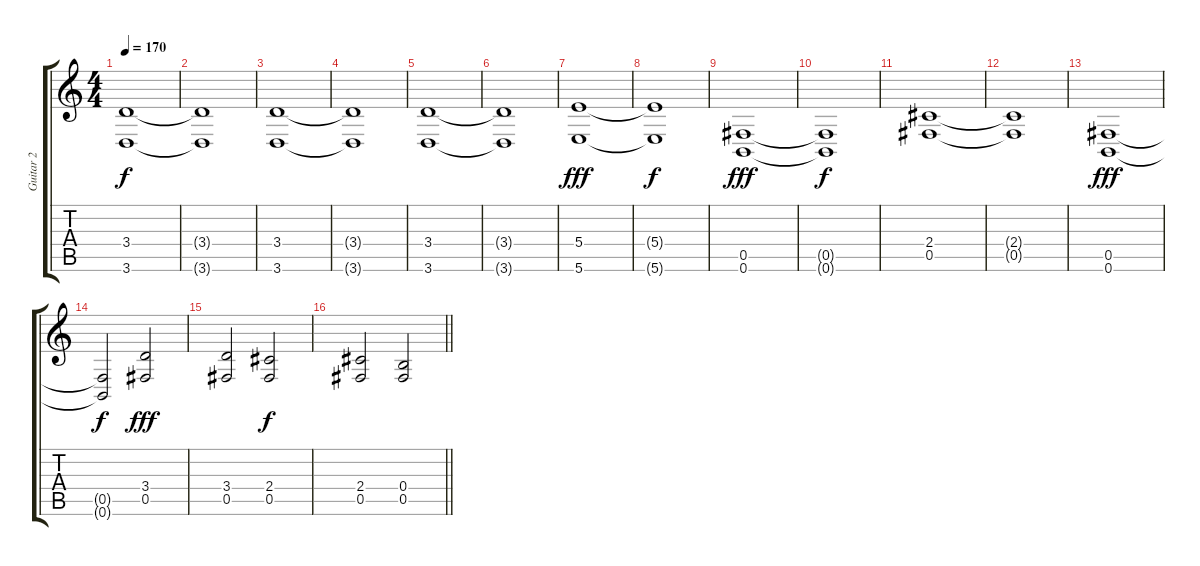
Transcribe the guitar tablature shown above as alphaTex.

\track ("Guitar 2" "Guitar 2") {instrument overdrivenguitar}
\staff {score tabs}
\tuning (Db4 Ab3 E3 B2 Gb2 B1) {hide}
\ts (4 4)
\tempo 170
\clef g2
\ks c
(3.4 3.6).1{dy f} |
(3.4{t} 3.6{t}).1 |
(3.4 3.6).1 |
(3.4{t} 3.6{t}).1 |
(3.4 3.6).1 |
(3.4{t} 3.6{t}).1 |
(5.4 5.6).1{dy fff} |
(5.4{t} 5.6{t}).1{dy f} |
(0.5 0.6).1{dy fff} |
(0.5{t} 0.6{t}).1{dy f} |
(2.4 0.5).1 |
(2.4{t} 0.5{t}).1 |
(0.5 0.6).1{dy fff} |
(0.5{t} 0.6{t}).2{dy f} (3.4 0.5).2{dy fff} |
(3.4 0.5).2 (2.4 0.5).2{dy f} |
\barLineRight lightlight
(2.4 0.5).2 (0.4 0.5).2
